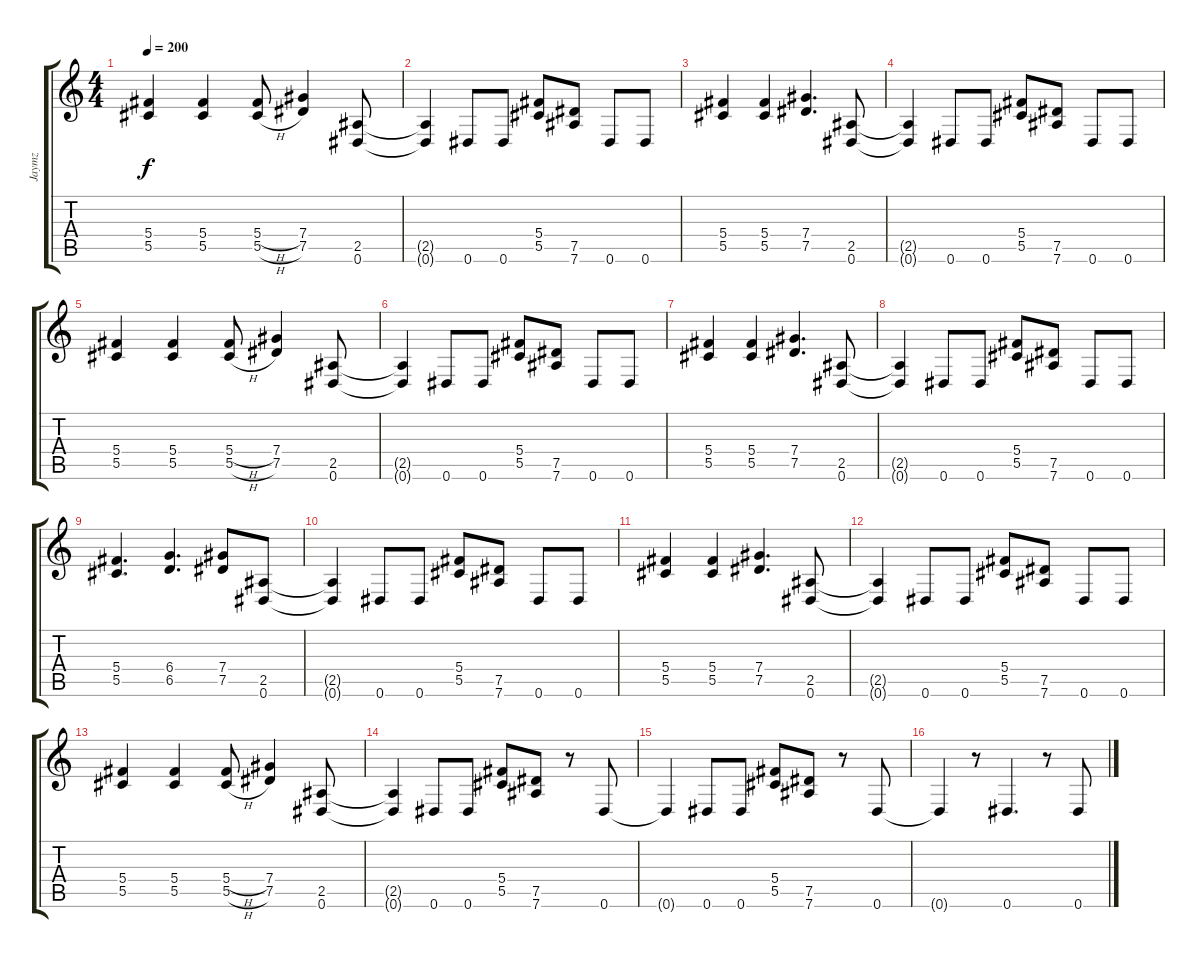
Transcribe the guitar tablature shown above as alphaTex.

\track ("Jaymz" "Jaymz") {instrument distortionguitar}
\staff {score tabs}
\tuning (Eb4 Bb3 Gb3 Db3 Ab2 Eb2) {hide}
\ts (4 4)
\tempo 200
\clef g2
\ks c
(5.4 5.5).4{dy f} (5.4 5.5).4 (5.4{h} 5.5{h}).8 (7.4 7.5).4 (2.5 0.6).8 |
(2.5{t} 0.6{t}).4 0.6.8 0.6.8 (5.4 5.5).8 (7.5 7.6).8 0.6.8 0.6.8 |
(5.4 5.5).4 (5.4 5.5).4 (7.4 7.5).4{d} (2.5 0.6).8 |
(2.5{t} 0.6{t}).4 0.6.8 0.6.8 (5.4 5.5).8 (7.5 7.6).8 0.6.8 0.6.8 |
(5.4 5.5).4 (5.4 5.5).4 (5.4{h} 5.5{h}).8 (7.4 7.5).4 (2.5 0.6).8 |
(2.5{t} 0.6{t}).4 0.6.8 0.6.8 (5.4 5.5).8 (7.5 7.6).8 0.6.8 0.6.8 |
(5.4 5.5).4 (5.4 5.5).4 (7.4 7.5).4{d} (2.5 0.6).8 |
(2.5{t} 0.6{t}).4 0.6.8 0.6.8 (5.4 5.5).8 (7.5 7.6).8 0.6.8 0.6.8 |
(5.4 5.5).4{d} (6.4 6.5).4{d} (7.4 7.5).8 (2.5 0.6).8 |
(2.5{t} 0.6{t}).4 0.6.8 0.6.8 (5.4 5.5).8 (7.5 7.6).8 0.6.8 0.6.8 |
(5.4 5.5).4 (5.4 5.5).4 (7.4 7.5).4{d} (2.5 0.6).8 |
(2.5{t} 0.6{t}).4 0.6.8 0.6.8 (5.4 5.5).8 (7.5 7.6).8 0.6.8 0.6.8 |
(5.4 5.5).4 (5.4 5.5).4 (5.4{h} 5.5{h}).8 (7.4 7.5).4 (2.5 0.6).8 |
(2.5{t} 0.6{t}).4 0.6.8 0.6.8 (5.4 5.5).8 (7.5 7.6).8 r.8 0.6.8 |
0.6{t}.4 0.6.8 0.6.8 (5.4 5.5).8 (7.5 7.6).8 r.8 0.6.8 |
0.6{t}.4 r.8 0.6.4{d} r.8 0.6.8
